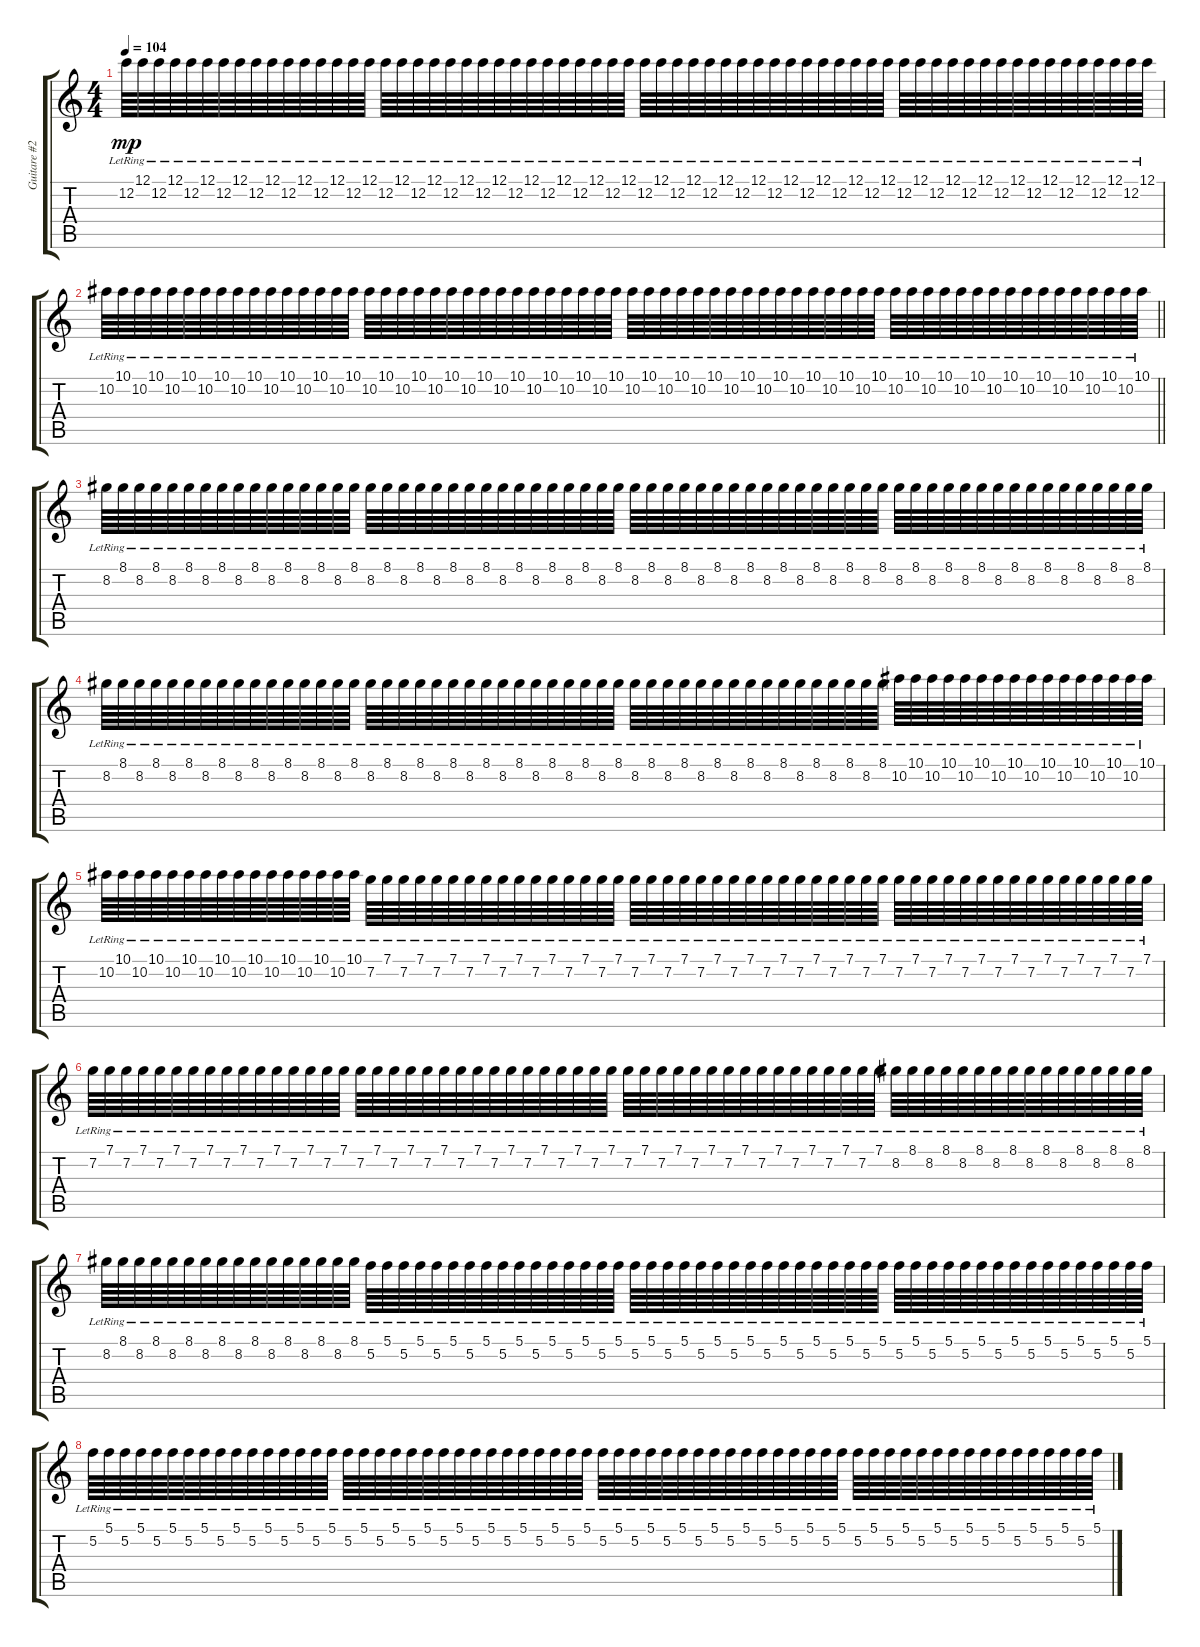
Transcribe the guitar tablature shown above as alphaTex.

\track ("Guitare #2" "Guitare #2") {instrument acousticguitarnylon}
\staff {score tabs}
\tuning (C4 C4 Ab3 Eb3 Bb2 F2) {hide}
\ts (4 4)
\tempo 104
\clef g2
\ks c
12.2{lr}.64{dy mp} 12.1{lr}.64 12.2{lr}.64 12.1{lr}.64 12.2{lr}.64 12.1{lr}.64 12.2{lr}.64 12.1{lr}.64 12.2{lr}.64 12.1{lr}.64 12.2{lr}.64 12.1{lr}.64 12.2{lr}.64 12.1{lr}.64 12.2{lr}.64 12.1{lr}.64 12.2{lr}.64 12.1{lr}.64 12.2{lr}.64 12.1{lr}.64 12.2{lr}.64 12.1{lr}.64 12.2{lr}.64 12.1{lr}.64 12.2{lr}.64 12.1{lr}.64 12.2{lr}.64 12.1{lr}.64 12.2{lr}.64 12.1{lr}.64 12.2{lr}.64 12.1{lr}.64 12.2{lr}.64 12.1{lr}.64 12.2{lr}.64 12.1{lr}.64 12.2{lr}.64 12.1{lr}.64 12.2{lr}.64 12.1{lr}.64 12.2{lr}.64 12.1{lr}.64 12.2{lr}.64 12.1{lr}.64 12.2{lr}.64 12.1{lr}.64 12.2{lr}.64 12.1{lr}.64 12.2{lr}.64 12.1{lr}.64 12.2{lr}.64 12.1{lr}.64 12.2{lr}.64 12.1{lr}.64 12.2{lr}.64 12.1{lr}.64 12.2{lr}.64 12.1{lr}.64 12.2{lr}.64 12.1{lr}.64 12.2{lr}.64 12.1{lr}.64 12.2{lr}.64 12.1{lr}.64 |
\barLineRight lightlight
10.2{lr}.64 10.1{lr}.64 10.2{lr}.64 10.1{lr}.64 10.2{lr}.64 10.1{lr}.64 10.2{lr}.64 10.1{lr}.64 10.2{lr}.64 10.1{lr}.64 10.2{lr}.64 10.1{lr}.64 10.2{lr}.64 10.1{lr}.64 10.2{lr}.64 10.1{lr}.64 10.2{lr}.64 10.1{lr}.64 10.2{lr}.64 10.1{lr}.64 10.2{lr}.64 10.1{lr}.64 10.2{lr}.64 10.1{lr}.64 10.2{lr}.64 10.1{lr}.64 10.2{lr}.64 10.1{lr}.64 10.2{lr}.64 10.1{lr}.64 10.2{lr}.64 10.1{lr}.64 10.2{lr}.64 10.1{lr}.64 10.2{lr}.64 10.1{lr}.64 10.2{lr}.64 10.1{lr}.64 10.2{lr}.64 10.1{lr}.64 10.2{lr}.64 10.1{lr}.64 10.2{lr}.64 10.1{lr}.64 10.2{lr}.64 10.1{lr}.64 10.2{lr}.64 10.1{lr}.64 10.2{lr}.64 10.1{lr}.64 10.2{lr}.64 10.1{lr}.64 10.2{lr}.64 10.1{lr}.64 10.2{lr}.64 10.1{lr}.64 10.2{lr}.64 10.1{lr}.64 10.2{lr}.64 10.1{lr}.64 10.2{lr}.64 10.1{lr}.64 10.2{lr}.64 10.1{lr}.64 |
8.2{lr}.64 8.1{lr}.64 8.2{lr}.64 8.1{lr}.64 8.2{lr}.64 8.1{lr}.64 8.2{lr}.64 8.1{lr}.64 8.2{lr}.64 8.1{lr}.64 8.2{lr}.64 8.1{lr}.64 8.2{lr}.64 8.1{lr}.64 8.2{lr}.64 8.1{lr}.64 8.2{lr}.64 8.1{lr}.64 8.2{lr}.64 8.1{lr}.64 8.2{lr}.64 8.1{lr}.64 8.2{lr}.64 8.1{lr}.64 8.2{lr}.64 8.1{lr}.64 8.2{lr}.64 8.1{lr}.64 8.2{lr}.64 8.1{lr}.64 8.2{lr}.64 8.1{lr}.64 8.2{lr}.64 8.1{lr}.64 8.2{lr}.64 8.1{lr}.64 8.2{lr}.64 8.1{lr}.64 8.2{lr}.64 8.1{lr}.64 8.2{lr}.64 8.1{lr}.64 8.2{lr}.64 8.1{lr}.64 8.2{lr}.64 8.1{lr}.64 8.2{lr}.64 8.1{lr}.64 8.2{lr}.64 8.1{lr}.64 8.2{lr}.64 8.1{lr}.64 8.2{lr}.64 8.1{lr}.64 8.2{lr}.64 8.1{lr}.64 8.2{lr}.64 8.1{lr}.64 8.2{lr}.64 8.1{lr}.64 8.2{lr}.64 8.1{lr}.64 8.2{lr}.64 8.1{lr}.64 |
8.2{lr}.64 8.1{lr}.64 8.2{lr}.64 8.1{lr}.64 8.2{lr}.64 8.1{lr}.64 8.2{lr}.64 8.1{lr}.64 8.2{lr}.64 8.1{lr}.64 8.2{lr}.64 8.1{lr}.64 8.2{lr}.64 8.1{lr}.64 8.2{lr}.64 8.1{lr}.64 8.2{lr}.64 8.1{lr}.64 8.2{lr}.64 8.1{lr}.64 8.2{lr}.64 8.1{lr}.64 8.2{lr}.64 8.1{lr}.64 8.2{lr}.64 8.1{lr}.64 8.2{lr}.64 8.1{lr}.64 8.2{lr}.64 8.1{lr}.64 8.2{lr}.64 8.1{lr}.64 8.2{lr}.64 8.1{lr}.64 8.2{lr}.64 8.1{lr}.64 8.2{lr}.64 8.1{lr}.64 8.2{lr}.64 8.1{lr}.64 8.2{lr}.64 8.1{lr}.64 8.2{lr}.64 8.1{lr}.64 8.2{lr}.64 8.1{lr}.64 8.2{lr}.64 8.1{lr}.64 10.2{lr}.64 10.1{lr}.64 10.2{lr}.64 10.1{lr}.64 10.2{lr}.64 10.1{lr}.64 10.2{lr}.64 10.1{lr}.64 10.2{lr}.64 10.1{lr}.64 10.2{lr}.64 10.1{lr}.64 10.2{lr}.64 10.1{lr}.64 10.2{lr}.64 10.1{lr}.64 |
10.2{lr}.64 10.1{lr}.64 10.2{lr}.64 10.1{lr}.64 10.2{lr}.64 10.1{lr}.64 10.2{lr}.64 10.1{lr}.64 10.2{lr}.64 10.1{lr}.64 10.2{lr}.64 10.1{lr}.64 10.2{lr}.64 10.1{lr}.64 10.2{lr}.64 10.1{lr}.64 7.2{lr}.64 7.1{lr}.64 7.2{lr}.64 7.1{lr}.64 7.2{lr}.64 7.1{lr}.64 7.2{lr}.64 7.1{lr}.64 7.2{lr}.64 7.1{lr}.64 7.2{lr}.64 7.1{lr}.64 7.2{lr}.64 7.1{lr}.64 7.2{lr}.64 7.1{lr}.64 7.2{lr}.64 7.1{lr}.64 7.2{lr}.64 7.1{lr}.64 7.2{lr}.64 7.1{lr}.64 7.2{lr}.64 7.1{lr}.64 7.2{lr}.64 7.1{lr}.64 7.2{lr}.64 7.1{lr}.64 7.2{lr}.64 7.1{lr}.64 7.2{lr}.64 7.1{lr}.64 7.2{lr}.64 7.1{lr}.64 7.2{lr}.64 7.1{lr}.64 7.2{lr}.64 7.1{lr}.64 7.2{lr}.64 7.1{lr}.64 7.2{lr}.64 7.1{lr}.64 7.2{lr}.64 7.1{lr}.64 7.2{lr}.64 7.1{lr}.64 7.2{lr}.64 7.1{lr}.64 |
7.2{lr}.64 7.1{lr}.64 7.2{lr}.64 7.1{lr}.64 7.2{lr}.64 7.1{lr}.64 7.2{lr}.64 7.1{lr}.64 7.2{lr}.64 7.1{lr}.64 7.2{lr}.64 7.1{lr}.64 7.2{lr}.64 7.1{lr}.64 7.2{lr}.64 7.1{lr}.64 7.2{lr}.64 7.1{lr}.64 7.2{lr}.64 7.1{lr}.64 7.2{lr}.64 7.1{lr}.64 7.2{lr}.64 7.1{lr}.64 7.2{lr}.64 7.1{lr}.64 7.2{lr}.64 7.1{lr}.64 7.2{lr}.64 7.1{lr}.64 7.2{lr}.64 7.1{lr}.64 7.2{lr}.64 7.1{lr}.64 7.2{lr}.64 7.1{lr}.64 7.2{lr}.64 7.1{lr}.64 7.2{lr}.64 7.1{lr}.64 7.2{lr}.64 7.1{lr}.64 7.2{lr}.64 7.1{lr}.64 7.2{lr}.64 7.1{lr}.64 7.2{lr}.64 7.1{lr}.64 8.2{lr}.64 8.1{lr}.64 8.2{lr}.64 8.1{lr}.64 8.2{lr}.64 8.1{lr}.64 8.2{lr}.64 8.1{lr}.64 8.2{lr}.64 8.1{lr}.64 8.2{lr}.64 8.1{lr}.64 8.2{lr}.64 8.1{lr}.64 8.2{lr}.64 8.1{lr}.64 |
8.2{lr}.64 8.1{lr}.64 8.2{lr}.64 8.1{lr}.64 8.2{lr}.64 8.1{lr}.64 8.2{lr}.64 8.1{lr}.64 8.2{lr}.64 8.1{lr}.64 8.2{lr}.64 8.1{lr}.64 8.2{lr}.64 8.1{lr}.64 8.2{lr}.64 8.1{lr}.64 5.2{lr}.64 5.1{lr}.64 5.2{lr}.64 5.1{lr}.64 5.2{lr}.64 5.1{lr}.64 5.2{lr}.64 5.1{lr}.64 5.2{lr}.64 5.1{lr}.64 5.2{lr}.64 5.1{lr}.64 5.2{lr}.64 5.1{lr}.64 5.2{lr}.64 5.1{lr}.64 5.2{lr}.64 5.1{lr}.64 5.2{lr}.64 5.1{lr}.64 5.2{lr}.64 5.1{lr}.64 5.2{lr}.64 5.1{lr}.64 5.2{lr}.64 5.1{lr}.64 5.2{lr}.64 5.1{lr}.64 5.2{lr}.64 5.1{lr}.64 5.2{lr}.64 5.1{lr}.64 5.2{lr}.64 5.1{lr}.64 5.2{lr}.64 5.1{lr}.64 5.2{lr}.64 5.1{lr}.64 5.2{lr}.64 5.1{lr}.64 5.2{lr}.64 5.1{lr}.64 5.2{lr}.64 5.1{lr}.64 5.2{lr}.64 5.1{lr}.64 5.2{lr}.64 5.1{lr}.64 |
5.2{lr}.64 5.1{lr}.64 5.2{lr}.64 5.1{lr}.64 5.2{lr}.64 5.1{lr}.64 5.2{lr}.64 5.1{lr}.64 5.2{lr}.64 5.1{lr}.64 5.2{lr}.64 5.1{lr}.64 5.2{lr}.64 5.1{lr}.64 5.2{lr}.64 5.1{lr}.64 5.2{lr}.64 5.1{lr}.64 5.2{lr}.64 5.1{lr}.64 5.2{lr}.64 5.1{lr}.64 5.2{lr}.64 5.1{lr}.64 5.2{lr}.64 5.1{lr}.64 5.2{lr}.64 5.1{lr}.64 5.2{lr}.64 5.1{lr}.64 5.2{lr}.64 5.1{lr}.64 5.2{lr}.64 5.1{lr}.64 5.2{lr}.64 5.1{lr}.64 5.2{lr}.64 5.1{lr}.64 5.2{lr}.64 5.1{lr}.64 5.2{lr}.64 5.1{lr}.64 5.2{lr}.64 5.1{lr}.64 5.2{lr}.64 5.1{lr}.64 5.2{lr}.64 5.1{lr}.64 5.2{lr}.64 5.1{lr}.64 5.2{lr}.64 5.1{lr}.64 5.2{lr}.64 5.1{lr}.64 5.2{lr}.64 5.1{lr}.64 5.2{lr}.64 5.1{lr}.64 5.2{lr}.64 5.1{lr}.64 5.2{lr}.64 5.1{lr}.64 5.2{lr}.64 5.1{lr}.64
